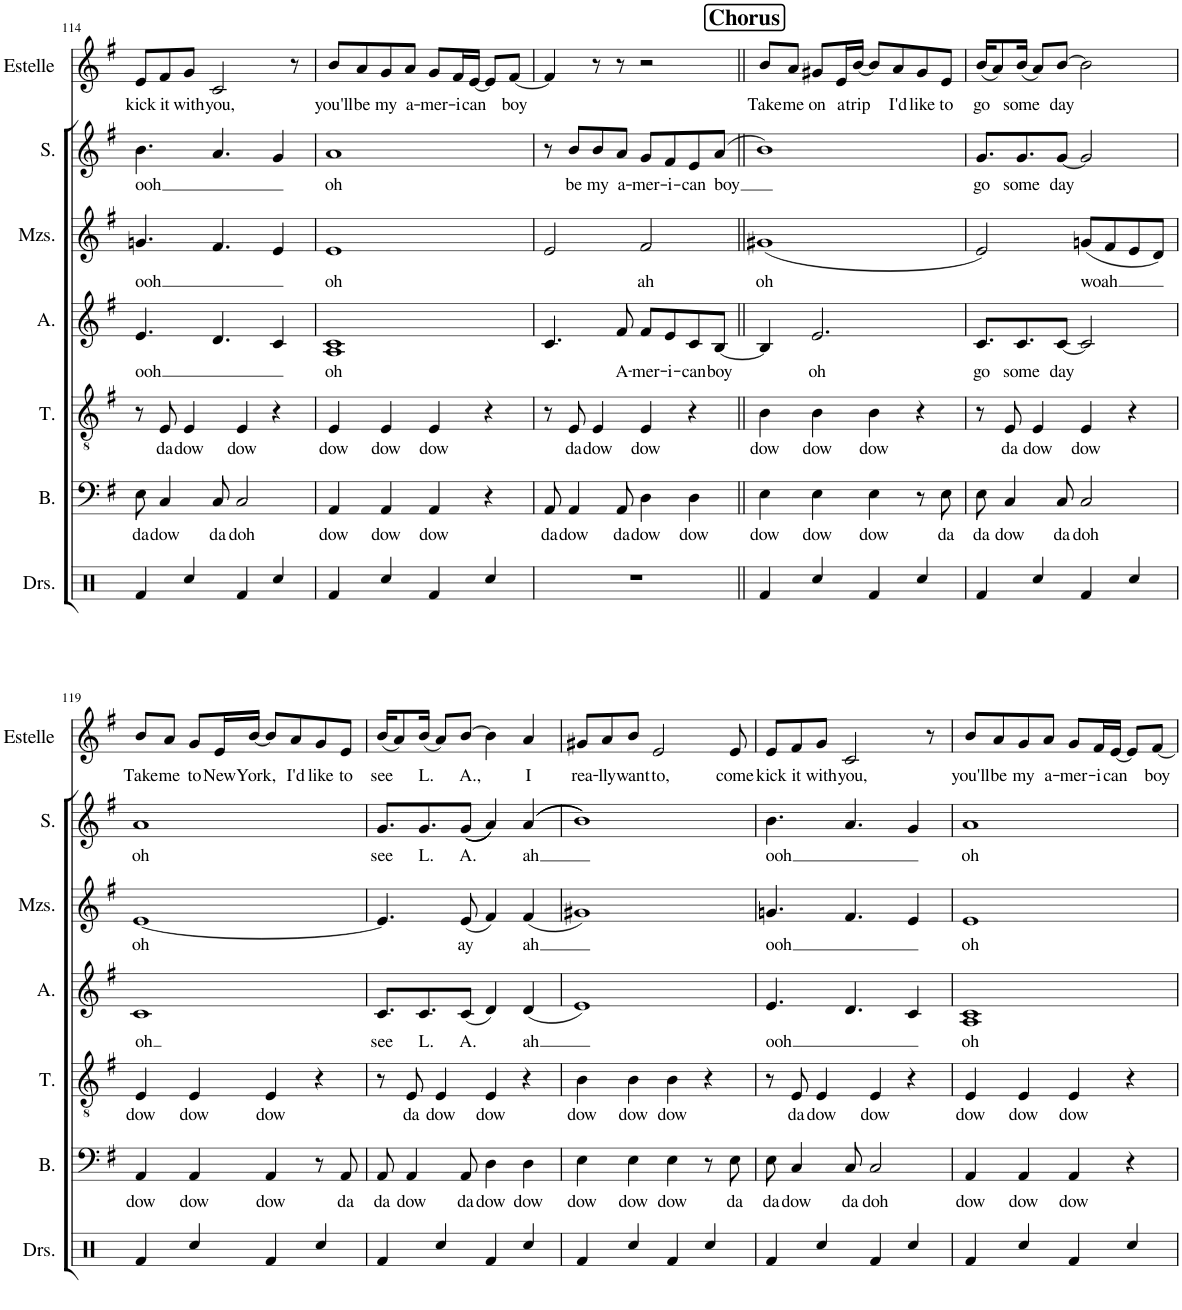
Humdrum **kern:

**kern	**text	**kern	**text	**kern	**text	**kern	**text	**kern	**text	**kern	**text
*part6	*part6	*part5	*part5	*part4	*part4	*part3	*part3	*part2	*part2	*part1	*part1
*staff6	*staff6	*staff5	*staff5	*staff4	*staff4	*staff3	*staff3	*staff2	*staff2	*staff1	*staff1
*I"Bass	*	*I"Tenor	*	*I"Alto	*	*I"Mezzo-soprano	*	*I"Soprano	*	*I"Estelle	*
*I'B.	*	*I'T.	*	*I'A.	*	*I'Mzs.	*	*I'S.	*	*I'Estelle	*
!!LO:PB:g=z
*clefF4	*	*clefGv2	*	*clefG2	*	*clefG2	*	*clefG2	*	*clefG2	*
*k[f#]	*	*k[f#]	*	*k[f#]	*	*k[f#]	*	*k[f#]	*	*k[f#]	*
*M4/4	*	*M4/4	*	*M4/4	*	*M4/4	*	*M4/4	*	*M4/4	*
=114	=114	=114	=114	=114	=114	=114	=114	=114	=114	=114	=114
!	!LO:LY:b	!	!	!	!LO:LY:b	!	!LO:LY:b	!	!LO:LY:b	!	!LO:LY:b
8E\	da	8r	.	4.e/	ooh	4.gn/	ooh	4.b\	ooh	8e/L	kick
!	!LO:LY:b	!	!LO:LY:b	!	!	!	!	!	!	!	!LO:LY:b
4C/	dow	8E/	da	.	.	.	.	.	.	8f#/	it
!	!	!	!LO:LY:b	!	!	!	!	!	!	!	!LO:LY:b
.	.	4E/	dow	.	.	.	.	.	.	8g/J	with
!	!LO:LY:b	!	!	!	!	!	!	!	!	!	!LO:LY:b
8C/	da	.	.	4.d/	.	4.f#/	.	4.a/	.	2c/	you,
!	!LO:LY:b	!	!LO:LY:b	!	!	!	!	!	!	!	!
2C/	doh	4E/	dow	.	.	.	.	.	.	.	.
.	.	4r	.	4c/	.	4e/	.	4g/	.	.	.
.	.	.	.	.	.	.	.	.	.	8r	.
=115	=115	=115	=115	=115	=115	=115	=115	=115	=115	=115	=115
!	!LO:LY:b	!	!LO:LY:b	!	!LO:LY:b	!	!LO:LY:b	!	!LO:LY:b	!	!LO:LY:b
4AA/	dow	4E/	dow	1A 1c	oh	1e	oh	1a	oh	8b/L	you'll
!	!	!	!	!	!	!	!	!	!	!	!LO:LY:b
.	.	.	.	.	.	.	.	.	.	8a/	be
!	!LO:LY:b	!	!LO:LY:b	!	!	!	!	!	!	!	!LO:LY:b
4AA/	dow	4E/	dow	.	.	.	.	.	.	8g/	my
!	!	!	!	!	!	!	!	!	!	!	!LO:LY:b
.	.	.	.	.	.	.	.	.	.	8a/J	a-
!	!LO:LY:b	!	!LO:LY:b	!	!	!	!	!	!	!	!LO:LY:b
4AA/	dow	4E/	dow	.	.	.	.	.	.	8g/L	-mer-
!	!	!	!	!	!	!	!	!	!	!	!LO:LY:b
.	.	.	.	.	.	.	.	.	.	16f#/L	-i-
!	!	!	!	!	!	!	!	!	!	!	!LO:LY:b
.	.	.	.	.	.	.	.	.	.	[16e/JJ	-can
4r	.	4r	.	.	.	.	.	.	.	8e/L]	.
!	!	!	!	!	!	!	!	!	!	!	!LO:LY:b
.	.	.	.	.	.	.	.	.	.	[8f#/J	boy
=116	=116	=116	=116	=116	=116	=116	=116	=116	=116	=116	=116
!	!LO:LY:b	!	!	!	!	!	!	!	!	!	!
8AA/	da	8r	.	4.c/	.	2e/	.	8r	.	4f#/]	.
!	!LO:LY:b	!	!LO:LY:b	!	!	!	!	!	!LO:LY:b	!	!
4AA/	dow	8E/	da	.	.	.	.	8b/L	be	.	.
!	!	!	!LO:LY:b	!	!	!	!	!	!LO:LY:b	!	!
.	.	4E/	dow	.	.	.	.	8b/	my	8r	.
!	!LO:LY:b	!	!	!	!LO:LY:b	!	!	!	!LO:LY:b	!	!
8AA/	da	.	.	8f#/	A-	.	.	8a/J	a-	8r	.
!	!LO:LY:b	!	!LO:LY:b	!	!LO:LY:b	!	!LO:LY:b	!	!LO:LY:b	!	!
4D\	dow	4E/	dow	8f#/L	-mer-	2f#/	ah	8g/L	-mer-	2r	.
!	!	!	!	!	!LO:LY:b	!	!	!	!LO:LY:b	!	!
.	.	.	.	8e/	-i-	.	.	8f#/	-i-	.	.
!	!LO:LY:b	!	!	!	!LO:LY:b	!	!	!	!LO:LY:b	!	!
4D\	dow	4r	.	8c/	-can	.	.	8e/	-can	.	.
!	!	!	!	!	!LO:LY:b	!	!	!	!LO:LY:b	!	!
.	.	.	.	[8B/J	boy	.	.	(8a/J	boy	.	.
!!LO:REH:place=s1:a:B:cj:fs=14:t=Chorus
=117||	=117||	=117||	=117||	=117||	=117||	=117||	=117||	=117||	=117||	=117||	=117||
!	!LO:LY:b	!	!LO:LY:b	!	!	!	!LO:LY:b	!	!	!	!LO:LY:b
4E\	dow	4B\	dow	4B/]	.	(1g#X	oh	1b)	.	8b/L	Take
!	!	!	!	!	!	!	!	!	!	!	!LO:LY:b
.	.	.	.	.	.	.	.	.	.	8a/J	me
!	!LO:LY:b	!	!LO:LY:b	!	!LO:LY:b	!	!	!	!	!	!LO:LY:b
4E\	dow	4B\	dow	2.e/	oh	.	.	.	.	8g#X/L	on
!	!	!	!	!	!	!	!	!	!	!	!LO:LY:b
.	.	.	.	.	.	.	.	.	.	16e/L	a
!	!	!	!	!	!	!	!	!	!	!	!LO:LY:b
.	.	.	.	.	.	.	.	.	.	[16b/JJ	trip
!	!LO:LY:b	!	!LO:LY:b	!	!	!	!	!	!	!	!
4E\	dow	4B\	dow	.	.	.	.	.	.	8b/L]	.
!	!	!	!	!	!	!	!	!	!	!	!LO:LY:b
.	.	.	.	.	.	.	.	.	.	8a/	I'd
!	!	!	!	!	!	!	!	!	!	!	!LO:LY:b
8r	.	4r	.	.	.	.	.	.	.	8g#/	like
!	!LO:LY:b	!	!	!	!	!	!	!	!	!	!LO:LY:b
8E\	da	.	.	.	.	.	.	.	.	8e/J	to
=118	=118	=118	=118	=118	=118	=118	=118	=118	=118	=118	=118
!	!LO:LY:b	!	!	!	!LO:LY:b	!	!	!	!LO:LY:b	!	!LO:LY:b
8E\	da	8r	.	8.c/L	go	2e/)	.	8.g/L	go	(16b/KL	go
.	.	.	.	.	.	.	.	.	.	8a/)	.
!	!LO:LY:b	!	!LO:LY:b	!	!	!	!	!	!	!	!
4C/	dow	8E/	da	.	.	.	.	.	.	.	.
!	!	!	!	!	!LO:LY:b	!	!	!	!LO:LY:b	!	!LO:LY:b
.	.	.	.	8.c/	some	.	.	8.g/	some	(16b/Jk	some
!	!	!	!LO:LY:b	!	!	!	!	!	!	!	!
.	.	4E/	dow	.	.	.	.	.	.	8a/L)	.
!	!LO:LY:b	!	!	!	!LO:LY:b	!	!	!	!LO:LY:b	!	!LO:LY:b
8C/	da	.	.	[8c/J	day	.	.	[8g/J	day	[8b/J	day
!	!LO:LY:b	!	!LO:LY:b	!	!	!	!LO:LY:b	!	!	!	!
2C/	doh	4E/	dow	2c/]	.	(8gn/L	woah	2g/]	.	2b\]	.
.	.	.	.	.	.	8f#/	.	.	.	.	.
.	.	4r	.	.	.	8e/	.	.	.	.	.
.	.	.	.	.	.	8d/J)	.	.	.	.	.
!!LO:LB:g=z
=119	=119	=119	=119	=119	=119	=119	=119	=119	=119	=119	=119
!	!LO:LY:b	!	!LO:LY:b	!	!LO:LY:b	!	!LO:LY:b	!	!LO:LY:b	!	!LO:LY:b
4AA/	dow	4E/	dow	1c	oh	[1e	oh	1a	oh	8b/L	Take
!	!	!	!	!	!	!	!	!	!	!	!LO:LY:b
.	.	.	.	.	.	.	.	.	.	8a/J	me
!	!LO:LY:b	!	!LO:LY:b	!	!	!	!	!	!	!	!LO:LY:b
4AA/	dow	4E/	dow	.	.	.	.	.	.	8g/L	to
!	!	!	!	!	!	!	!	!	!	!	!LO:LY:b
.	.	.	.	.	.	.	.	.	.	16e/L	New
!	!	!	!	!	!	!	!	!	!	!	!LO:LY:b
.	.	.	.	.	.	.	.	.	.	[16b/JJ	York,
!	!LO:LY:b	!	!LO:LY:b	!	!	!	!	!	!	!	!
4AA/	dow	4E/	dow	.	.	.	.	.	.	8b/L]	.
!	!	!	!	!	!	!	!	!	!	!	!LO:LY:b
.	.	.	.	.	.	.	.	.	.	8a/	I'd
!	!	!	!	!	!	!	!	!	!	!	!LO:LY:b
8r	.	4r	.	.	.	.	.	.	.	8g/	like
!	!LO:LY:b	!	!	!	!	!	!	!	!	!	!LO:LY:b
8AA/	da	.	.	.	.	.	.	.	.	8e/J	to
=120	=120	=120	=120	=120	=120	=120	=120	=120	=120	=120	=120
!	!LO:LY:b	!	!	!	!LO:LY:b	!	!	!	!LO:LY:b	!	!LO:LY:b
8AA/	da	8r	.	8.c/L	see	4.e/]	.	8.g/L	see	(16b/KL	see
.	.	.	.	.	.	.	.	.	.	8a/)	.
!	!LO:LY:b	!	!LO:LY:b	!	!	!	!	!	!	!	!
4AA/	dow	8E/	da	.	.	.	.	.	.	.	.
!	!	!	!	!	!LO:LY:b	!	!	!	!LO:LY:b	!	!LO:LY:b
.	.	.	.	8.c/	L.	.	.	8.g/	L.	(16b/Jk	L.
!	!	!	!LO:LY:b	!	!	!	!	!	!	!	!
.	.	4E/	dow	.	.	.	.	.	.	8a/L)	.
!	!LO:LY:b	!	!	!	!LO:LY:b	!	!LO:LY:b	!	!LO:LY:b	!	!LO:LY:b
8AA/	da	.	.	(8c/J	A.	(8e/	ay	(((8g/J	A.	[8b/J	A.,
!	!LO:LY:b	!	!LO:LY:b	!	!	!	!	!	!	!	!
4D\	dow	4E/	dow	4d/)	.	4f#/)	.	4a/)))	.	4b\]	.
!	!LO:LY:b	!	!	!	!LO:LY:b	!	!LO:LY:b	!	!LO:LY:b	!	!LO:LY:b
4D\	dow	4r	.	(4d/	ah	(4f#/	ah	(((4a/	ah	4a/	I
=121	=121	=121	=121	=121	=121	=121	=121	=121	=121	=121	=121
!	!LO:LY:b	!	!LO:LY:b	!	!	!	!	!	!	!	!LO:LY:b
4E\	dow	4B\	dow	1e)	.	1g#X)	.	1b)))	.	8g#X/L	rea-
!	!	!	!	!	!	!	!	!	!	!	!LO:LY:b
.	.	.	.	.	.	.	.	.	.	8a/	-lly
!	!LO:LY:b	!	!LO:LY:b	!	!	!	!	!	!	!	!LO:LY:b
4E\	dow	4B\	dow	.	.	.	.	.	.	8b/J	want
!	!	!	!	!	!	!	!	!	!	!	!LO:LY:b
.	.	.	.	.	.	.	.	.	.	2e/	to,
!	!LO:LY:b	!	!LO:LY:b	!	!	!	!	!	!	!	!
4E\	dow	4B\	dow	.	.	.	.	.	.	.	.
8r	.	4r	.	.	.	.	.	.	.	.	.
!	!LO:LY:b	!	!	!	!	!	!	!	!	!	!LO:LY:b
8E\	da	.	.	.	.	.	.	.	.	8e/	come
=122	=122	=122	=122	=122	=122	=122	=122	=122	=122	=122	=122
!	!LO:LY:b	!	!	!	!LO:LY:b	!	!LO:LY:b	!	!LO:LY:b	!	!LO:LY:b
8E\	da	8r	.	4.e/	ooh	4.gn/	ooh	4.b\	ooh	8e/L	kick
!	!LO:LY:b	!	!LO:LY:b	!	!	!	!	!	!	!	!LO:LY:b
4C/	dow	8E/	da	.	.	.	.	.	.	8f#/	it
!	!	!	!LO:LY:b	!	!	!	!	!	!	!	!LO:LY:b
.	.	4E/	dow	.	.	.	.	.	.	8g/J	with
!	!LO:LY:b	!	!	!	!	!	!	!	!	!	!LO:LY:b
8C/	da	.	.	4.d/	.	4.f#/	.	4.a/	.	2c/	you,
!	!LO:LY:b	!	!LO:LY:b	!	!	!	!	!	!	!	!
2C/	doh	4E/	dow	.	.	.	.	.	.	.	.
.	.	4r	.	4c/	.	4e/	.	4g/	.	.	.
.	.	.	.	.	.	.	.	.	.	8r	.
=123	=123	=123	=123	=123	=123	=123	=123	=123	=123	=123	=123
!	!LO:LY:b	!	!LO:LY:b	!	!LO:LY:b	!	!LO:LY:b	!	!LO:LY:b	!	!LO:LY:b
4AA/	dow	4E/	dow	1A 1c	oh	1e	oh	1a	oh	8b/L	you'll
!	!	!	!	!	!	!	!	!	!	!	!LO:LY:b
.	.	.	.	.	.	.	.	.	.	8a/	be
!	!LO:LY:b	!	!LO:LY:b	!	!	!	!	!	!	!	!LO:LY:b
4AA/	dow	4E/	dow	.	.	.	.	.	.	8g/	my
!	!	!	!	!	!	!	!	!	!	!	!LO:LY:b
.	.	.	.	.	.	.	.	.	.	8a/J	a-
!	!LO:LY:b	!	!LO:LY:b	!	!	!	!	!	!	!	!LO:LY:b
4AA/	dow	4E/	dow	.	.	.	.	.	.	8g/L	-mer-
!	!	!	!	!	!	!	!	!	!	!	!LO:LY:b
.	.	.	.	.	.	.	.	.	.	16f#/L	-i-
!	!	!	!	!	!	!	!	!	!	!	!LO:LY:b
.	.	.	.	.	.	.	.	.	.	[16e/JJ	-can
4r	.	4r	.	.	.	.	.	.	.	8e/L]	.
!	!	!	!	!	!	!	!	!	!	!	!LO:LY:b
.	.	.	.	.	.	.	.	.	.	[8f#/J	boy
=	=	=	=	=	=	=	=	=	=	=	=
*-	*-	*-	*-	*-	*-	*-	*-	*-	*-	*-	*-
